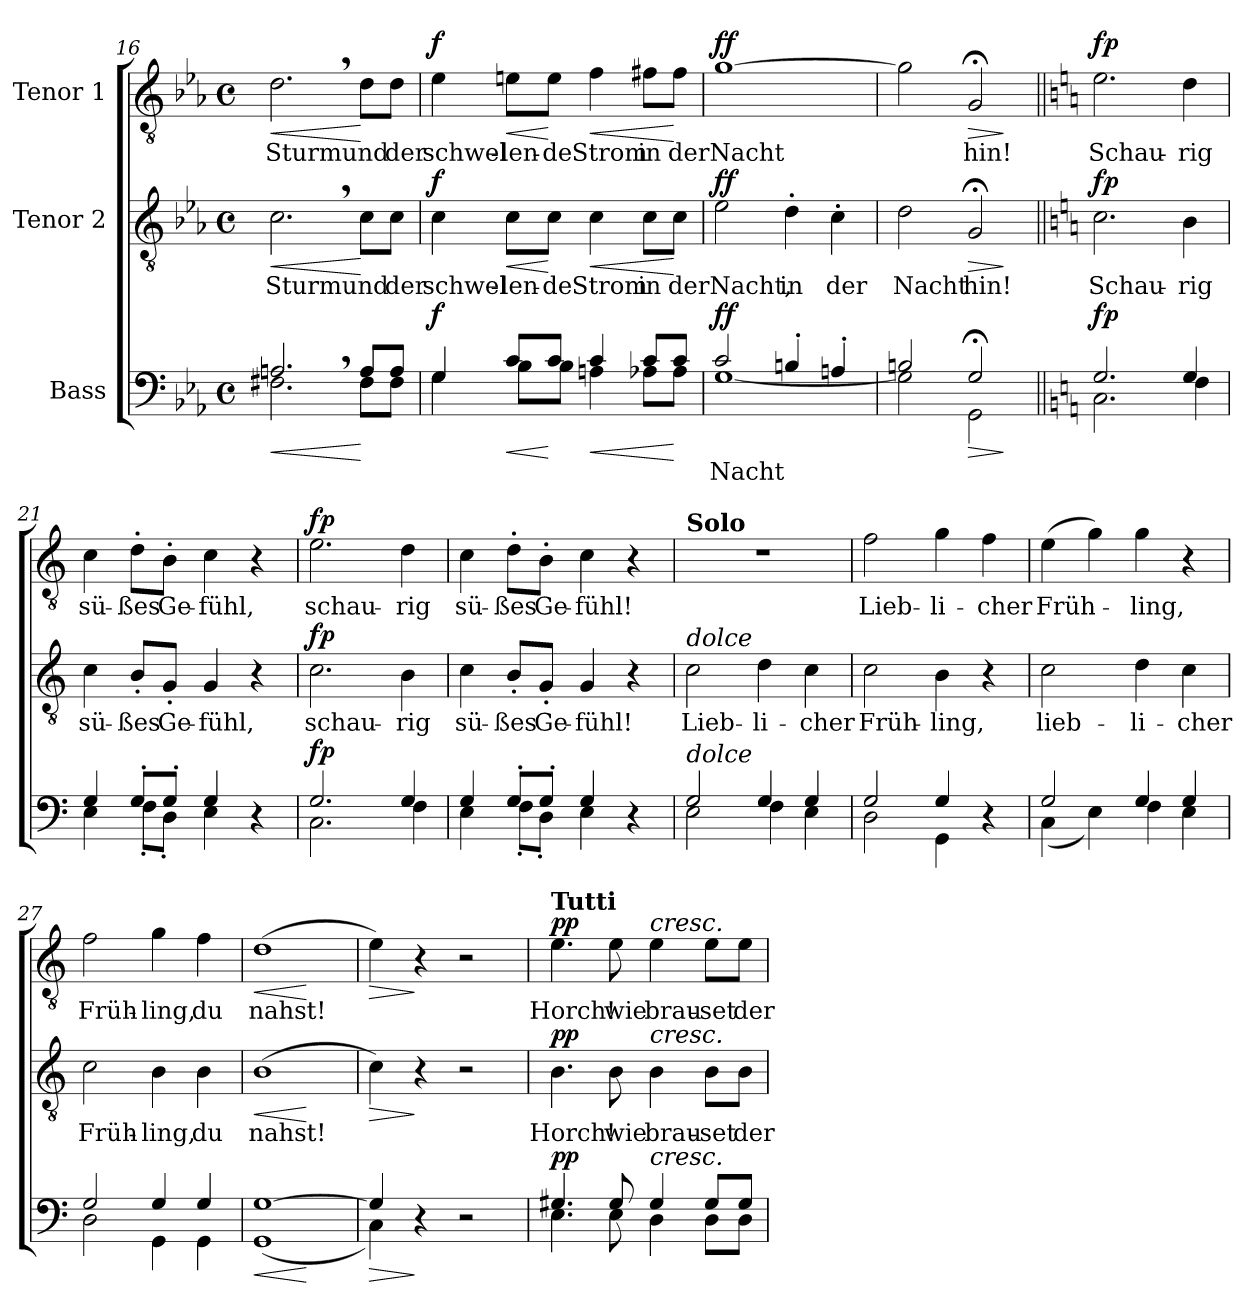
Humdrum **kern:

**kern	**text	**dynam	**kern	**text	**dynam	**kern	**text	**dynam
*part3	*part3	*part3	*part2	*part2	*part2	*part1	*part1	*part1
*staff3	*staff3	*staff3	*staff2	*staff2	*staff2	*staff1	*staff1	*staff1
*I"Bass	*	*	*I"Tenor 2	*	*	*I"Tenor 1	*	*
*clefF4	*	*	*clefGv2	*	*	*clefGv2	*	*
*k[b-e-a-]	*	*	*k[b-e-a-]	*	*	*k[b-e-a-]	*	*
*M4/4	*	*	*M4/4	*	*	*M4/4	*	*
*met(c)	*	*	*met(c)	*	*	*met(c)	*	*
=16	=16	=16	=16	=16	=16	=16	=16	=16
!	!	!LO:HP:b	!	!	!LO:HP:b	!	!	!LO:HP:b
*^	*	*	*	*	*	*	*	*
2.An,/	2.F#X\	.	<	2.c,\	Sturm	<	2.d,\	Sturm	<
8A/L	8F#\L	.	[	8c\L	und	[	8d\L	und	[
8A/J	8F#\J	.	.	8c\J	der	.	8d\J	der	.
!!LO:LB:g=z
=17	=17	=17	=17	=17	=17	=17	=17	=17	=17
!	!	!	!LO:DY:a	!	!	!LO:DY:a	!	!	!LO:DY:a
4G/	4G\	.	f	4c\	schwel-	f	4e-\	schwel-	f
!	!	!	!LO:HP:b	!	!	!LO:HP:b	!	!	!LO:HP:b
8c/L	8B-\L	.	<	8c\L	-len-	<	8en\L	-len-	<
8c/J	8B-\J	.	[	8c\J	-de	[	8e\J	-de	[
!	!	!	!LO:HP:b	!	!	!LO:HP:b	!	!	!LO:HP:b
4c/	4An\	.	<	4c\	Strom	<	4f\	Strom	<
8c/L	8A-X\L	.	.	8c\L	in	.	8f#X\L	in	.
8c/J	8A-\J	.	[	8c\J	der	[	8f#\J	der	[
=18	=18	=18	=18	=18	=18	=18	=18	=18	=18
!	!	!	!LO:DY:a	!	!	!LO:DY:a	!	!	!LO:DY:a
2c/	[1G	Nacht	ff	2e-\	Nacht,	ff	[1g	Nacht	ff
4Bn'/	.	.	.	4d'\	in	.	.	.	.
4An'/	.	.	.	4c'\	der	.	.	.	.
=19	=19	=19	=19	=19	=19	=19	=19	=19	=19
2Bn/	2G\]	.	.	2d\	Nacht	.	2g\]	.	.
!	!	!	!LO:HP:b	!	!	!LO:HP:b	!	!	!LO:HP:b
2G;/	2GG\	.	>	2G;</	hin!	>	2G;</	hin!	>
*v	*v	*	*	*	*	*	*	*	*
.	.	]	.	.	]	.	.	]
!!LO:LB:g=z
=20||	=20||	=20||	=20||	=20||	=20||	=20||	=20||	=20||
*k[]	*	*	*k[]	*	*	*k[]	*	*
*^	*	*	*	*	*	*	*	*
!	!	!	!LO:DY:a	!	!	!LO:DY:a	!	!	!LO:DY:a
2.G/	2.C\	.	fp	2.c\	Schau-	fp	2.e\	Schau-	fp
4G/	4F\	.	.	4B\	-rig	.	4d\	-rig	.
=21	=21	=21	=21	=21	=21	=21	=21	=21	=21
4G/	4E\	.	.	4c\	sü-	.	4c\	sü-	.
8G'/L	8F'\L	.	.	8B'/L	-ßes	.	8d'\L	-ßes	.
8G'/J	8D'\J	.	.	8G'/J	Ge-	.	8B'\J	Ge-	.
4G/	4E\	.	.	4G/	-fühl,	.	4c\	-fühl,	.
4r	4ryy	.	.	4r	.	.	4r	.	.
=22	=22	=22	=22	=22	=22	=22	=22	=22	=22
!	!	!	!LO:DY:a	!	!	!LO:DY:a	!	!	!LO:DY:a
2.G/	2.C\	.	fp	2.c\	schau-	fp	2.e\	schau-	fp
4G/	4F\	.	.	4B\	-rig	.	4d\	-rig	.
=23	=23	=23	=23	=23	=23	=23	=23	=23	=23
4G/	4E\	.	.	4c\	sü-	.	4c\	sü-	.
8G'/L	8F'\L	.	.	8B'/L	-ßes	.	8d'\L	-ßes	.
8G'/J	8D'\J	.	.	8G'/J	Ge-	.	8B'\J	Ge-	.
4G/	4E\	.	.	4G/	-fühl!	.	4c\	-fühl!	.
4r	4ryy	.	.	4r	.	.	4r	.	.
!!LO:LB:g=z
=24	=24	=24	=24	=24	=24	=24	=24	=24	=24
!	!	!	!	!	!	!	!LO:TX:a:B:t=Solo	!	!
!	!	!	!	!LO:TX:a:i:t=dolce	!	!	!	!	!
!LO:TX:a:i:t=dolce	!	!	!	!	!	!	!	!	!
2G/	2E\	.	.	2c\	Lieb-	.	1r	.	.
4G/	4F\	.	.	4d\	-li-	.	.	.	.
4G/	4E\	.	.	4c\	-cher	.	.	.	.
=25	=25	=25	=25	=25	=25	=25	=25	=25	=25
2G/	2D\	.	.	2c\	Früh-	.	2f\	Lieb-	.
4G/	4GG\	.	.	4B\	-ling,	.	4g\	-li-	.
4r	4ryy	.	.	4r	.	.	4f\	-cher	.
=26	=26	=26	=26	=26	=26	=26	=26	=26	=26
2G/	(4C\	.	.	2c\	lieb-	.	(4e\	Früh-	.
.	4E\)	.	.	.	.	.	4g\)	.	.
4G/	4F\	.	.	4d\	-li-	.	4g\	-ling,	.
4G/	4E\	.	.	4c\	-cher	.	4r	.	.
=27	=27	=27	=27	=27	=27	=27	=27	=27	=27
2G/	2D\	.	.	2c\	Früh-	.	2f\	Früh-	.
4G/	4GG\	.	.	4B\	-ling,	.	4g\	-ling,	.
4G/	4GG\	.	.	4B\	du	.	4f\	du	.
=28	=28	=28	=28	=28	=28	=28	=28	=28	=28
!	!	!	!LO:HP:b	!	!	!LO:HP:b	!	!	!LO:HP:b
[1G	(1GG	.	<	(1B	nahst!	<	(1d	nahst!	<
*v	*v	*	*	*	*	*	*	*	*
.	.	[	.	.	[	.	.	[
=29	=29	=29	=29	=29	=29	=29	=29	=29
!	!	!LO:HP:b	!	!	!LO:HP:b	!	!	!LO:HP:b
*^	*	*	*	*	*	*	*	*
4G/]	4C\)	.	>	4c\)	.	>	4e\)	.	>
4r	4ryy	.	]	4r	.	]	4r	.	]
2r	2ryy	.	.	2r	.	.	2r	.	.
!!LO:PB:g=z
=30	=30	=30	=30	=30	=30	=30	=30	=30	=30
!	!	!	!	!	!	!	!LO:TX:a:B:t=Tutti	!	!
!	!	!	!LO:DY:a	!	!	!LO:DY:a	!	!	!LO:DY:a
4.G#X/	4.E\	.	pp	4.B\	Horch!	pp	4.e\	Horch!	pp
8G#/	8E\	.	.	8B\	wie	.	8e\	wie	.
!	!	!	!	!	!	!	!LO:TX:a:i:t=cresc.	!	!
!	!	!	!	!LO:TX:a:i:t=cresc.	!	!	!	!	!
!LO:TX:a:i:t=cresc.	!	!	!	!	!	!	!	!	!
4G#/	4D\	.	.	4B\	brau-	.	4e\	brau-	.
8G#/L	8D\L	.	.	8B\L	-set	.	8e\L	-set	.
8G#/J	8D\J	.	.	8B\J	der	.	8e\J	der	.
*v	*v	*	*	*	*	*	*	*	*
=	=	=	=	=	=	=	=	=
*-	*-	*-	*-	*-	*-	*-	*-	*-
